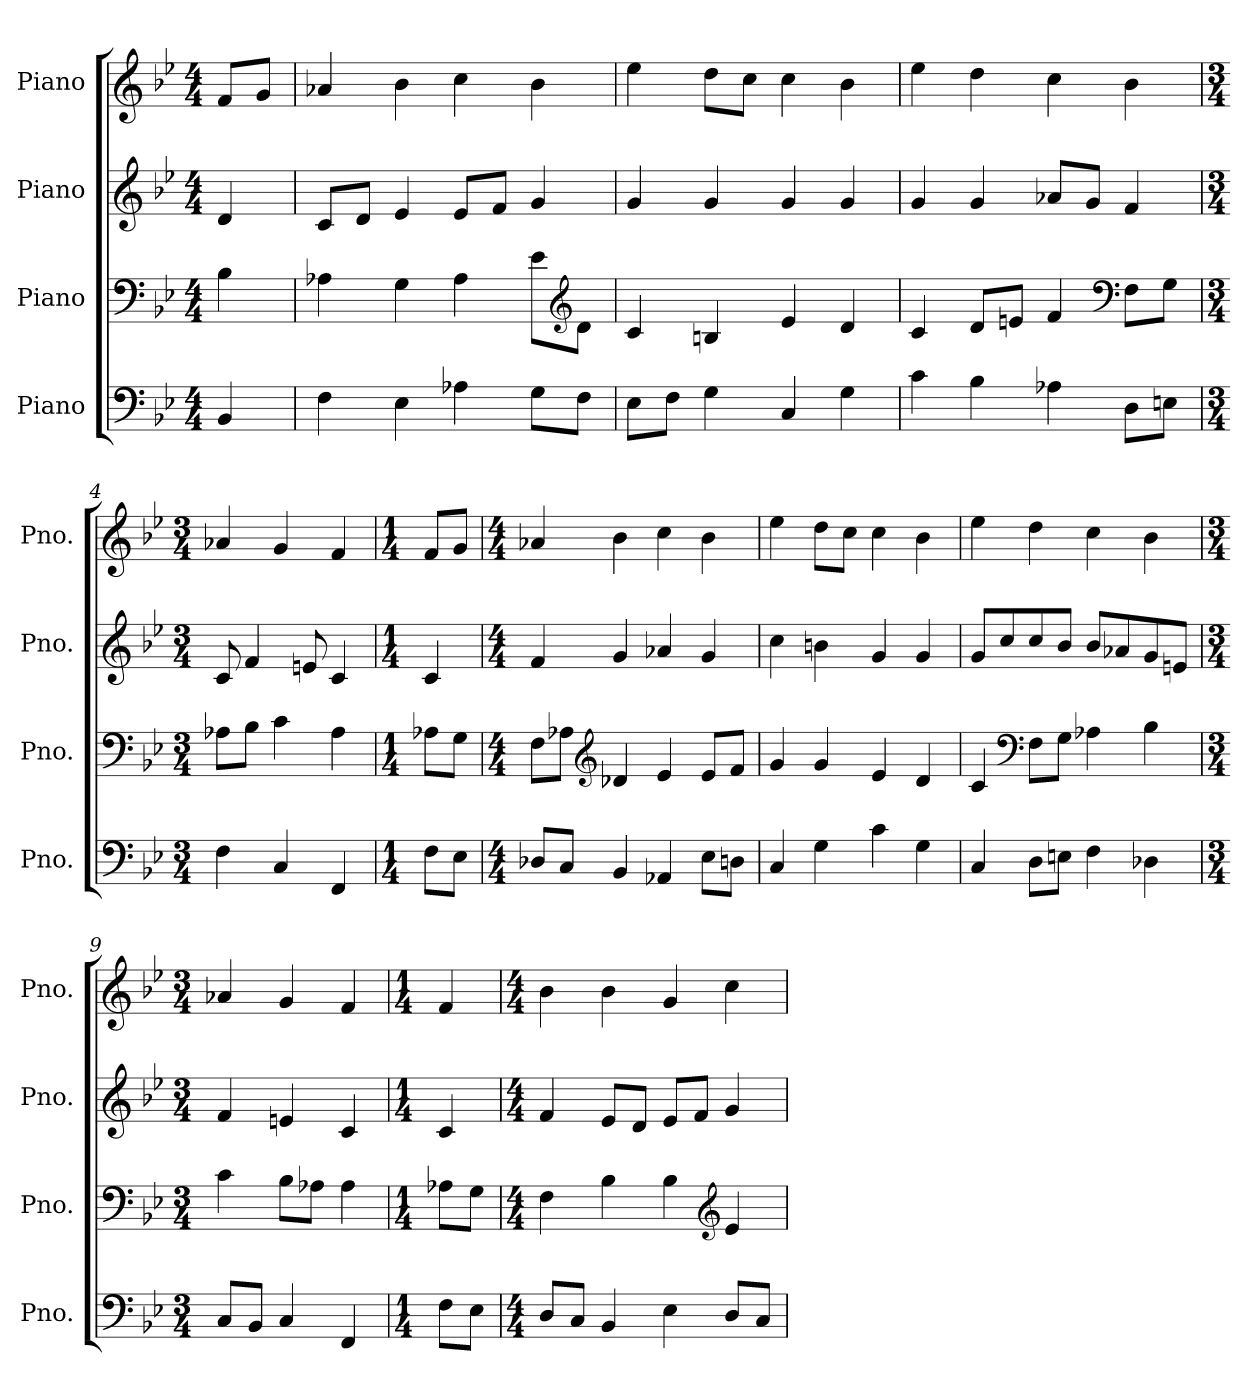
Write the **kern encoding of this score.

**kern	**kern	**kern	**kern
*part4	*part3	*part2	*part1
*staff4	*staff3	*staff2	*staff1
*I"Piano	*I"Piano	*I"Piano	*I"Piano
*I'Pno.	*I'Pno.	*I'Pno.	*I'Pno.
*clefF4	*clefF4	*clefG2	*clefG2
*k[b-e-]	*k[b-e-]	*k[b-e-]	*k[b-e-]
*M4/4	*M4/4	*M4/4	*M4/4
*MM120	*MM120	*MM120	*MM120
=	=	=	=
4BB-/	4B-\	4d/	8f/L
.	.	.	8g/J
=1	=1	=1	=1
4F\	4A-X\	8c/L	4a-X/
.	.	8d/J	.
4E-\	4G\	4e-/	4b-\
4A-X\	4A-\	8e-/L	4cc\
.	.	8f/J	.
8G\L	8e-\L	4g/	4b-\
*	*clefG2	*	*
8F\J	8d\J	.	.
=2	=2	=2	=2
8E-\L	4c/	4g/	4ee-\
8F\J	.	.	.
4G\	4Bn/	4g/	8dd\L
.	.	.	8cc\J
4C/	4e-/	4g/	4cc\
4G\	4d/	4g/	4b-\
=3	=3	=3	=3
4c\	4c/	4g/	4ee-\
4B-\	8d/L	4g/	4dd\
.	8en/J	.	.
4A-X\	4f/	8a-X/L	4cc\
.	.	8g/J	.
*	*clefF4	*	*
8D\L	8F\L	4f/	4b-\
8En\J	8G\J	.	.
=4	=4	=4	=4
*M3/4	*M3/4	*M3/4	*M3/4
4F\	8A-X\L	8c/	4a-X/
.	8B-\J	4f/	.
4C/	4c\	.	4g/
.	.	8en/	.
4FF/	4A-\	4c/	4f/
=5	=5	=5	=5
*M1/4	*M1/4	*M1/4	*M1/4
8F\L	8A-X\L	4c/	8f/L
8E-\J	8G\J	.	8g/J
!!LO:LB:g=z
=6	=6	=6	=6
*M4/4	*M4/4	*M4/4	*M4/4
8D-X/L	8F\L	4f/	4a-X/
8C/J	8A-X\J	.	.
*	*clefG2	*	*
4BB-/	4d-X/	4g/	4b-\
4AA-X/	4e-/	4a-X/	4cc\
8E-\L	8e-/L	4g/	4b-\
8Dn\J	8f/J	.	.
=7	=7	=7	=7
4C/	4g/	4cc\	4ee-\
4G\	4g/	4bn\	8dd\L
.	.	.	8cc\J
4c\	4e-/	4g/	4cc\
4G\	4d/	4g/	4b-\
=8	=8	=8	=8
4C/	4c/	8g/L	4ee-\
.	.	8cc/	.
*	*clefF4	*	*
8D\L	8F\L	8cc/	4dd\
8En\J	8G\J	8b-/J	.
4F\	4A-X\	8b-/L	4cc\
.	.	8a-X/	.
4D-X\	4B-\	8g/	4b-\
.	.	8en/J	.
=9	=9	=9	=9
*M3/4	*M3/4	*M3/4	*M3/4
8C/L	4c\	4f/	4a-X/
8BB-/J	.	.	.
4C/	8B-\L	4en/	4g/
.	8A-X\J	.	.
4FF/	4A-\	4c/	4f/
=10	=10	=10	=10
*M1/4	*M1/4	*M1/4	*M1/4
8F\L	8A-X\L	4c/	4f/
8E-\J	8G\J	.	.
!!LO:LB:g=z
=11	=11	=11	=11
*M4/4	*M4/4	*M4/4	*M4/4
8D/L	4F\	4f/	4b-\
8C/J	.	.	.
4BB-/	4B-\	8e-/L	4b-\
.	.	8d/J	.
4E-\	4B-\	8e-/L	4g/
.	.	8f/J	.
*	*clefG2	*	*
8D/L	4e-/	4g/	4cc\
8C/J	.	.	.
=	=	=	=
*-	*-	*-	*-
